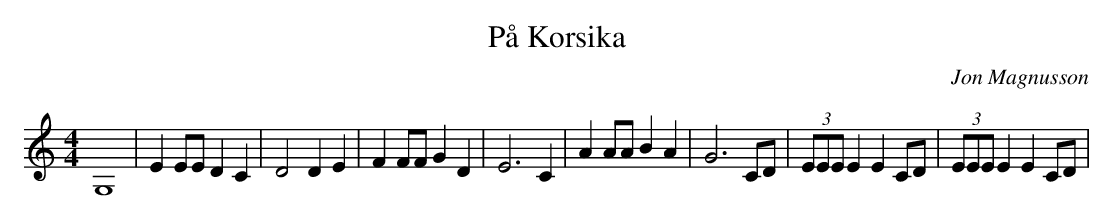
X:1
T:På Korsika
C:Jon Magnusson
M:4/4
L:1/16
K:C
G,16|E4E2E2 D4C4| D8 D4E4| F4F2F2 G4D4| E12C4|A4A2A2 B4A4| G12 C2D2 |(3 E2E2E2 E4 E4 C2D2|(3:2:3 E2E2E2 E4 E4 C2D2|
